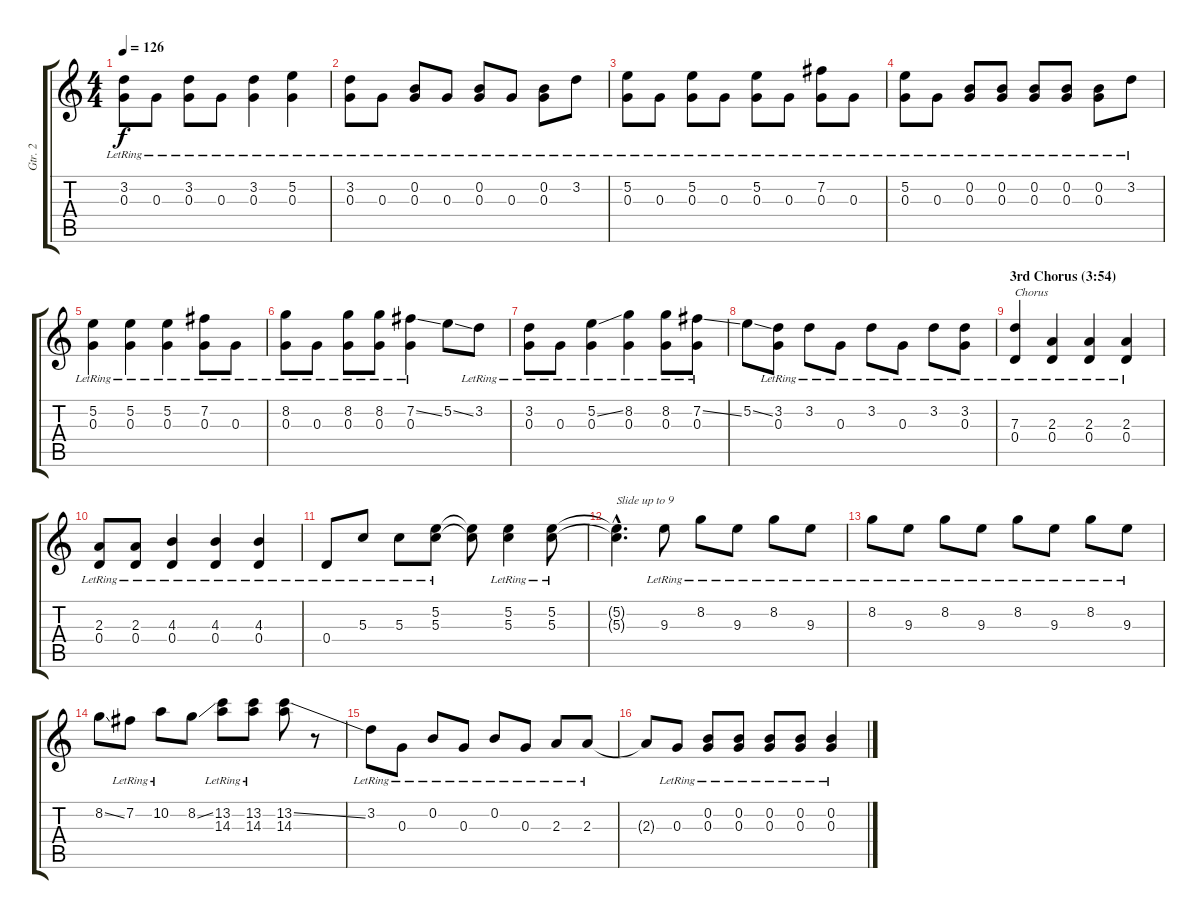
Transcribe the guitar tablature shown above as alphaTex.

\track ("Gtr. 2" "Gtr. 2") {instrument electricguitarclean}
\staff {score tabs}
\tuning (E4 B3 G3 D3 A2 E2) {hide}
\ts (4 4)
\tempo 126
\clef g2
\ks c
(3.2{lr} 0.3{lr}).8{dy f} 0.3{lr}.8 (3.2{lr} 0.3{lr}).8 0.3{lr}.8 (3.2{lr} 0.3{lr}).4 (5.2{lr} 0.3{lr}).4 |
(3.2{lr} 0.3{lr}).8 0.3{lr}.8 (0.2{lr} 0.3{lr}).8 0.3{lr}.8 (0.2{lr} 0.3{lr}).8 0.3{lr}.8 (0.2{lr} 0.3{lr}).8 3.2{lr}.8 |
(5.2{lr} 0.3{lr}).8 0.3{lr}.8 (5.2{lr} 0.3{lr}).8 0.3{lr}.8 (5.2{lr} 0.3{lr}).8 0.3{lr}.8 (7.2{lr} 0.3{lr}).8 0.3{lr}.8 |
(5.2{lr} 0.3{lr}).8 0.3{lr}.8 (0.2{lr} 0.3{lr}).8 (0.2{lr} 0.3{lr}).8 (0.2{lr} 0.3{lr}).8 (0.2{lr} 0.3{lr}).8 (0.2{lr} 0.3{lr}).8 3.2{lr}.8 |
(5.2{lr} 0.3{lr}).4 (5.2{lr} 0.3{lr}).4 (5.2{lr} 0.3{lr}).4 (7.2{lr} 0.3{lr}).8 0.3{lr}.8 |
(8.2{lr} 0.3{lr}).8 0.3{lr}.8 (8.2{lr} 0.3{lr}).8 (8.2{lr} 0.3{lr}).8 (7.2{ss} 0.3{lr}).4 5.2{ss}.8 3.2{lr}.8 |
(3.2{lr} 0.3{lr}).8 0.3{lr}.8 (5.2{ss} 0.3{lr}).4 (8.2{lr} 0.3{lr}).4 (8.2{lr} 0.3{lr}).8 (7.2{ss} 0.3{lr}).8 |
5.2{ss}.8 (3.2{lr} 0.3{lr}).8 3.2{lr}.8 0.3{lr}.8 3.2{lr}.8 0.3{lr}.8 3.2{lr}.8 (3.2{lr} 0.3{lr}).8 |
\section ("" "3rd Chorus (3:54)")
(7.3{lr} 0.4{lr}).4{txt "Chorus"} (2.3{lr} 0.4{lr}).4 (2.3{lr} 0.4{lr}).4 (2.3{lr} 0.4{lr}).4 |
(2.3{lr} 0.4{lr}).8 (2.3{lr} 0.4{lr}).8 (4.3{lr} 0.4{lr}).4 (4.3{lr} 0.4{lr}).4 (4.3{lr} 0.4{lr}).4 |
0.4{lr}.8 5.3{lr}.8 5.3{lr}.8 (5.2{lr} 5.3{lr}).8 (5.2{t} 5.3{t}).8 (5.2{lr} 5.3{lr}).4 (5.2{lr} 5.3{lr}).8 |
(5.2{hac t} 5.3{hac t}).4{d txt "Slide up to 9"} 9.3{lr}.8 8.2{lr}.8 9.3{lr}.8 8.2{lr}.8 9.3{lr}.8 |
8.2{lr}.8 9.3{lr}.8 8.2{lr}.8 9.3{lr}.8 8.2{lr}.8 9.3{lr}.8 8.2{lr}.8 9.3{lr}.8 |
8.2{ss}.8 7.2{lr}.8 10.2{lr}.8 8.2{ss}.8 (13.2{lr} 14.3{lr}).8 (13.2{lr} 14.3{lr}).8 (13.2{ss} 14.3).8 r.8 |
3.2{lr}.8 0.3{lr}.8 0.2{lr}.8 0.3{lr}.8 0.2{lr}.8 0.3{lr}.8 2.3{lr}.8 2.3{lr}.8 |
2.3{t}.8 0.3{lr}.8 (0.2{lr} 0.3{lr}).8 (0.2{lr} 0.3{lr}).8 (0.2{lr} 0.3{lr}).8 (0.2{lr} 0.3{lr}).8 (0.2{lr} 0.3{lr}).4
